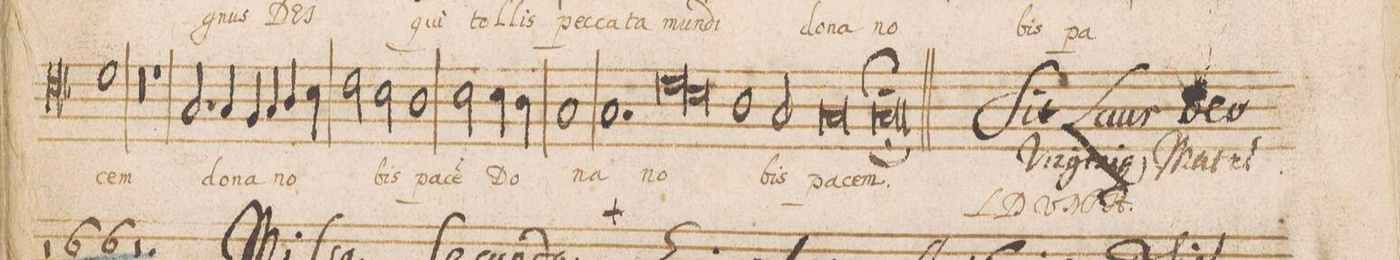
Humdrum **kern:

**kern	**text
*I"TENOR	*
*clefC4	*
*k[b-]	*
*met(C|)	*
*M2/1	*
1d\	-cem
00r	.
=48-	=48-
=49-	=49-
1r	.
=50-	=50-
2.G/	do-
4G/	-na
4F/	.
4G/	.
4A/	no-
4B-y\	.
=51-	=51-
2c\	.
2B-\	-bis
1A\	pa-
=52-	=52-
2B-\	-ce(m)
4B-\	Do-
4A\	.
1G/	-na
=53-	=53-
1.G/	no-
*lig	*
1c\	.
=54-	=54-
1B-\	.
*Xlig	*
1A\	.
=55-	=55-
2G/	-bis
0G/	pa-
=56-	=56-
1G/;;l	-cem.
==	==
*-	*-
